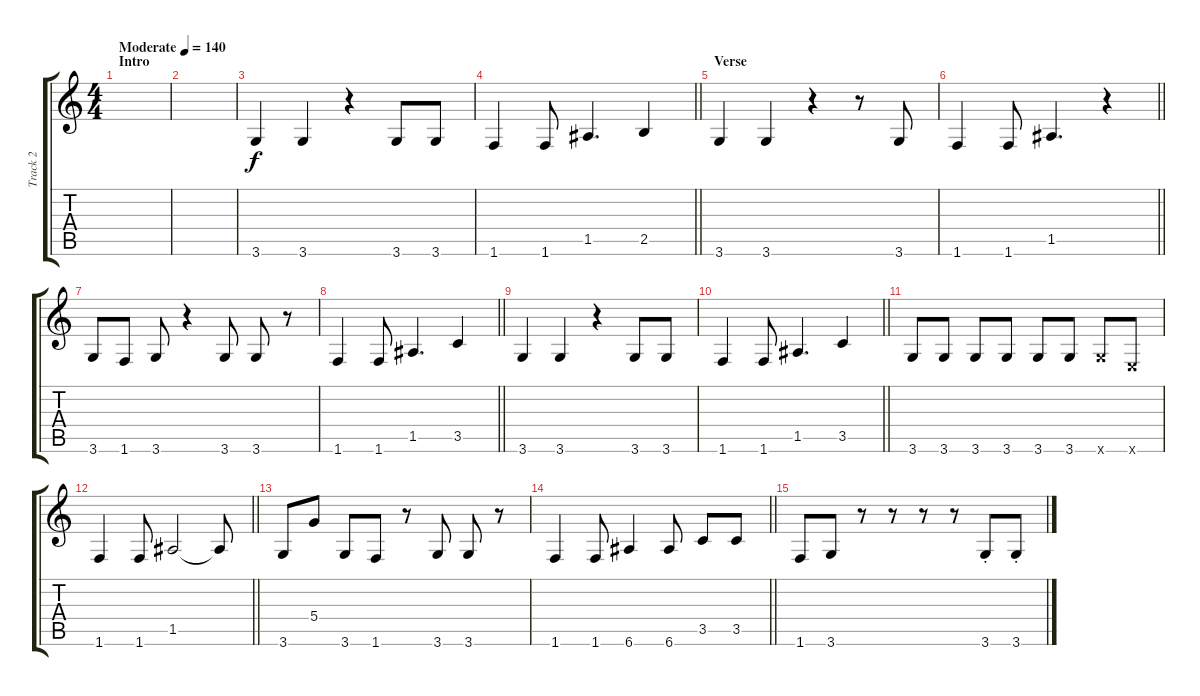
\track ("Track 2" "Track 2") {instrument synthbass1}
\staff {score tabs}
\tuning (E4 B3 G3 D3 A2 E2) {hide}
\ts (4 4)
\section ("" "Intro")
\tempo (140 "Moderate")
\clef g2
\ks c
|
|
3.6.4 3.6.4 r.4 3.6.8 3.6.8 |
\barLineRight lightlight
1.6.4 1.6.8 1.5.4{d} 2.5.4 |
\section ("" "Verse")
3.6.4 3.6.4 r.4 r.8 3.6.8 |
\barLineRight lightlight
1.6.4 1.6.8 1.5.4{d} r.4 |
3.6.8 1.6.8 3.6.8 r.4 3.6.8 3.6.8 r.8 |
\barLineRight lightlight
1.6.4 1.6.8 1.5.4{d} 3.5.4 |
3.6.4 3.6.4 r.4 3.6.8 3.6.8 |
\barLineRight lightlight
1.6.4 1.6.8 1.5.4{d} 3.5.4 |
3.6.8 3.6.8 3.6.8 3.6.8 3.6.8 3.6.8 3.6{x}.8 0.6{x}.8 |
\barLineRight lightlight
1.6.4 1.6.8 1.5.2 1.5{t}.8 |
3.6.8 5.4.8 3.6.8 1.6.8 r.8 3.6.8 3.6.8 r.8 |
\barLineRight lightlight
1.6.4 1.6.8 6.6.4 6.6.8 3.5.8 3.5.8 |
1.6.8 3.6.8 r.8 r.8 r.8 r.8 3.6{st}.8 3.6{st}.8
